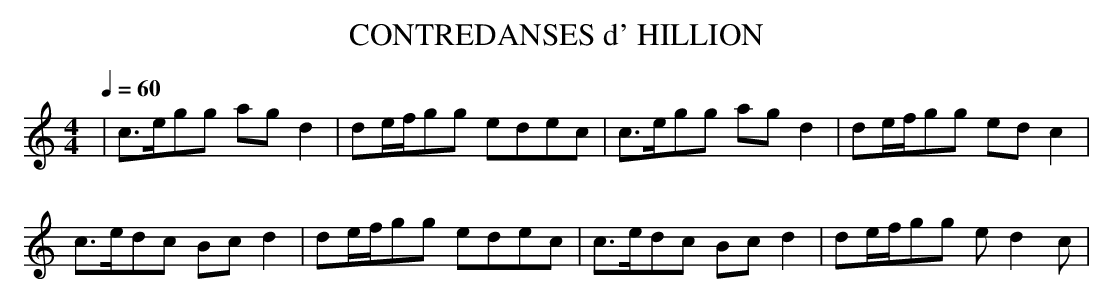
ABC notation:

X:1
T:CONTREDANSES d' HILLION
M:4/4
L:1/8
Q:1/4=60
K:C
|c3/2e/2gg agd2|de/2f/2gg edec|c3/2e/2gg agd2|de/2f/2gg edc2|
c3/2e/2dc Bcd2|de/2f/2gg edec|c3/2e/2dc Bcd2|de/2f/2gg ed2c|
